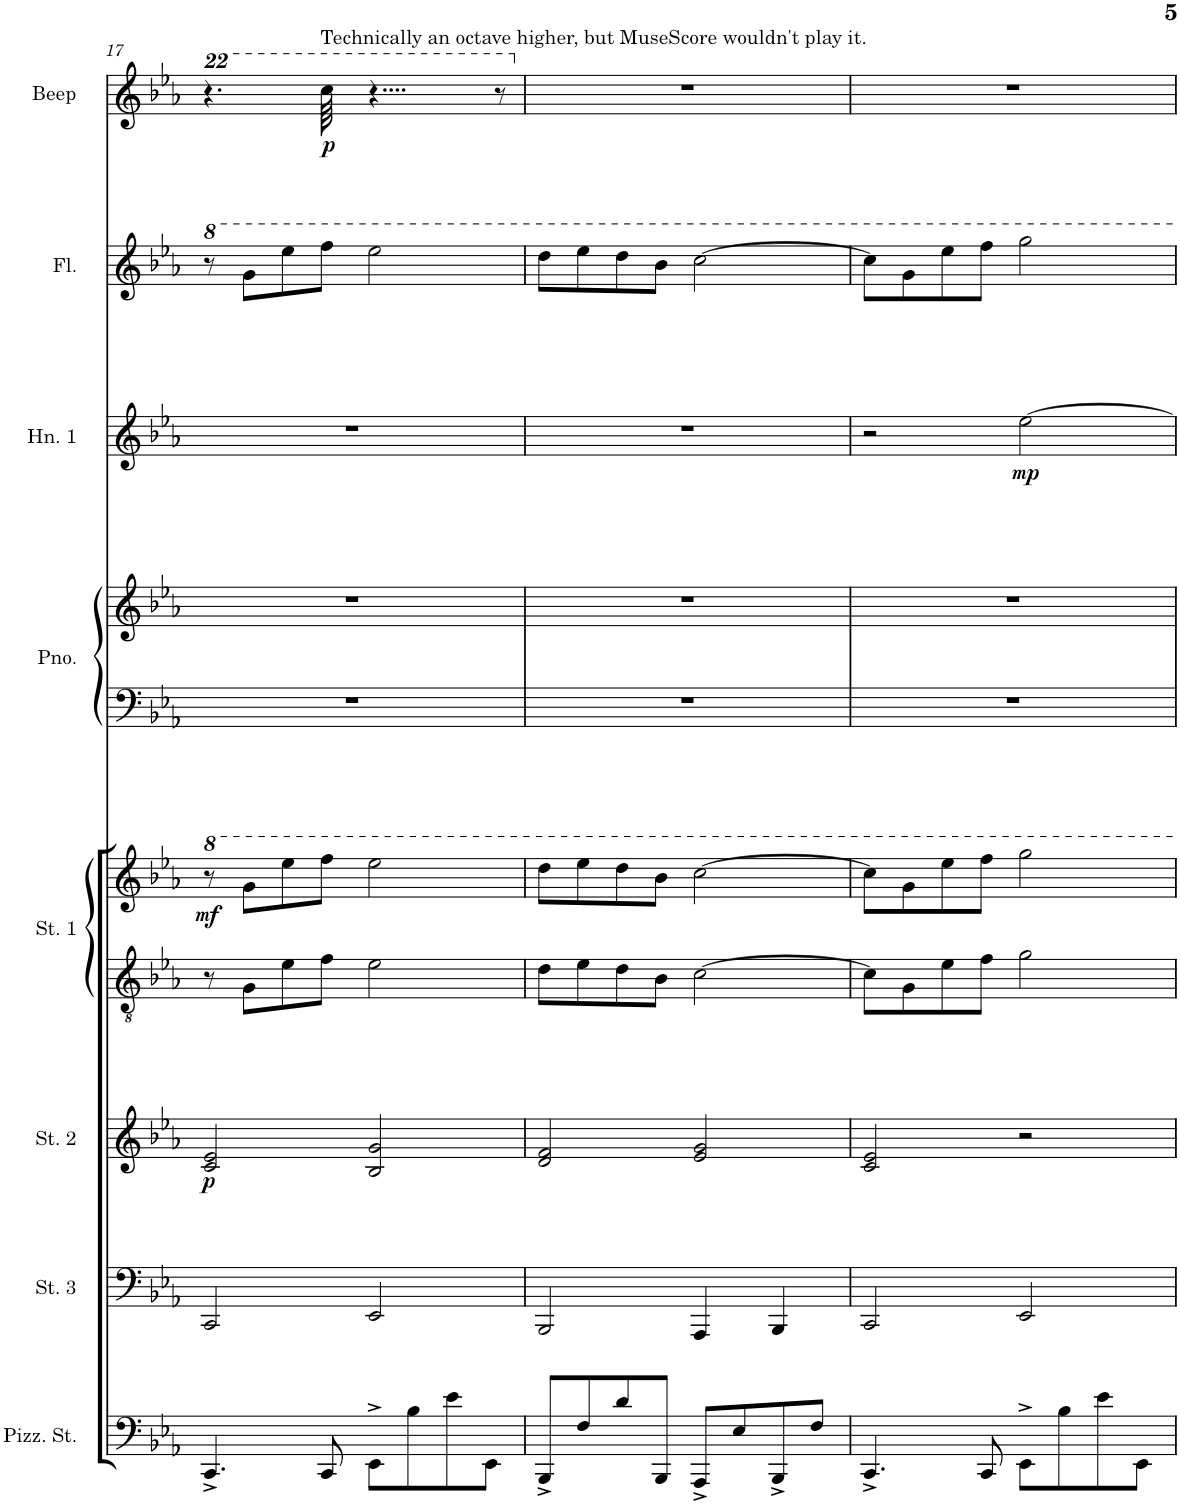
**kern	**kern	**kern	**dynam	**kern	**kern	**dynam	**kern	**kern	**kern	**dynam	**kern	**kern	**dynam
*part8	*part7	*part6	*part6	*part5	*part5	*part5	*part4	*part4	*part3	*part3	*part2	*part1	*part1
*staff10	*staff9	*staff8	*staff8	*staff7	*staff6	*staff6/7	*staff5	*staff4	*staff3	*staff3	*staff2	*staff1	*staff1
*I"Pizzicato Strings	*I"Strings 3	*I"Strings 2	*	*I"Strings 1	*	*	*I"Grand Piano	*	*I"Horn 1	*	*I"Flute	*I"Beep	*
*I'Pizz. St.	*I'St. 3	*I'St. 2	*	*I'St. 1	*	*	*I'Pno.	*	*I'Hn. 1	*	*I'Fl.	*I'Beep	*
!!LO:PB:g=z
*clefF4	*clefF4	*clefG2	*	*clefGv2	*clefG2	*	*clefF4	*clefG2	*clefG2	*	*clefG2	*clefG2	*
*	*	*	*	*	*	*	*	*	*Trd4c7	*	*	*Trd1c2	*
*k[b-e-a-]	*k[b-e-a-]	*k[b-e-a-]	*	*k[b-e-a-]	*k[b-e-a-]	*	*k[b-e-a-]	*k[b-e-a-]	*k[b-e-a-]	*	*k[b-e-a-]	*k[b-e-a-]	*
*M4/4	*M4/4	*M4/4	*	*M4/4	*M4/4	*	*M4/4	*M4/4	*M4/4	*	*M4/4	*M4/4	*
=17	=17	=17	=17	=17	=17	=17	=17	=17	=17	=17	=17	=17	=17
!	!	!	!LO:DY:b	!	!	!LO:DY:b	!	!	!	!	!	!	!
4.CC^/	2CC/	2c/ 2e-/	p	8r	8r	mf	1r	1r	1r	.	8r	4.r	.
.	.	.	.	8G\L	8gg\L	.	.	.	.	.	8gg\L	.	.
.	.	.	.	8e-\	8eee-\	.	.	.	.	.	8eee-\	.	.
!	!	!	!	!	!	!	!	!	!	!	!	!LO:TX:a:t=Technically an octave higher, but MuseScore wouldn't play it.	!
!	!	!	!	!	!	!	!	!	!	!	!	!	!LO:DY:b
8CC/	.	.	.	8f\J	8fff\J	.	.	.	.	.	8fff\J	64cc\	p
.	.	.	.	.	.	.	.	.	.	.	.	64%31r	.
8EE-^\L	2EE-/	2B-/ 2g/	.	2e-\	2eee-\	.	.	.	.	.	2eee-\	.	.
8B-\	.	.	.	.	.	.	.	.	.	.	.	.	.
8e-\	.	.	.	.	.	.	.	.	.	.	.	.	.
8EE-\J	.	.	.	.	.	.	.	.	.	.	.	8r	.
=18	=18	=18	=18	=18	=18	=18	=18	=18	=18	=18	=18	=18	=18
8BBB-^/L	2BBB-/	2d/ 2f/	.	8d\L	8ddd\L	.	1r	1r	1r	.	8ddd\L	1r	.
8F/	.	.	.	8e-\	8eee-\	.	.	.	.	.	8eee-\	.	.
8d/	.	.	.	8d\	8ddd\	.	.	.	.	.	8ddd\	.	.
8BBB-/J	.	.	.	8B-\J	8bb-\J	.	.	.	.	.	8bb-\J	.	.
8AAA-^/L	4AAA-/	2e-/ 2g/	.	[2c\	[2ccc\	.	.	.	.	.	[2ccc\	.	.
8E-/	.	.	.	.	.	.	.	.	.	.	.	.	.
8BBB-^/	4BBB-/	.	.	.	.	.	.	.	.	.	.	.	.
8F/J	.	.	.	.	.	.	.	.	.	.	.	.	.
=19	=19	=19	=19	=19	=19	=19	=19	=19	=19	=19	=19	=19	=19
4.CC^/	2CC/	2c/ 2e-/	.	8c\L]	8ccc\L]	.	1r	1r	2r	.	8ccc\L]	1r	.
.	.	.	.	8G\	8gg\	.	.	.	.	.	8gg\	.	.
.	.	.	.	8e-\	8eee-\	.	.	.	.	.	8eee-\	.	.
8CC/	.	.	.	8f\J	8fff\J	.	.	.	.	.	8fff\J	.	.
!	!	!	!	!	!	!	!	!	!	!LO:DY:b	!	!	!
8EE-^\L	2EE-/	2r	.	2g\	2ggg\	.	.	.	[2ee-\	other-dynamics	2ggg\	.	.
8B-\	.	.	.	.	.	.	.	.	.	.	.	.	.
8e-\	.	.	.	.	.	.	.	.	.	.	.	.	.
8EE-\J	.	.	.	.	.	.	.	.	.	.	.	.	.
=	=	=	=	=	=	=	=	=	=	=	=	=	=
*-	*-	*-	*-	*-	*-	*-	*-	*-	*-	*-	*-	*-	*-
